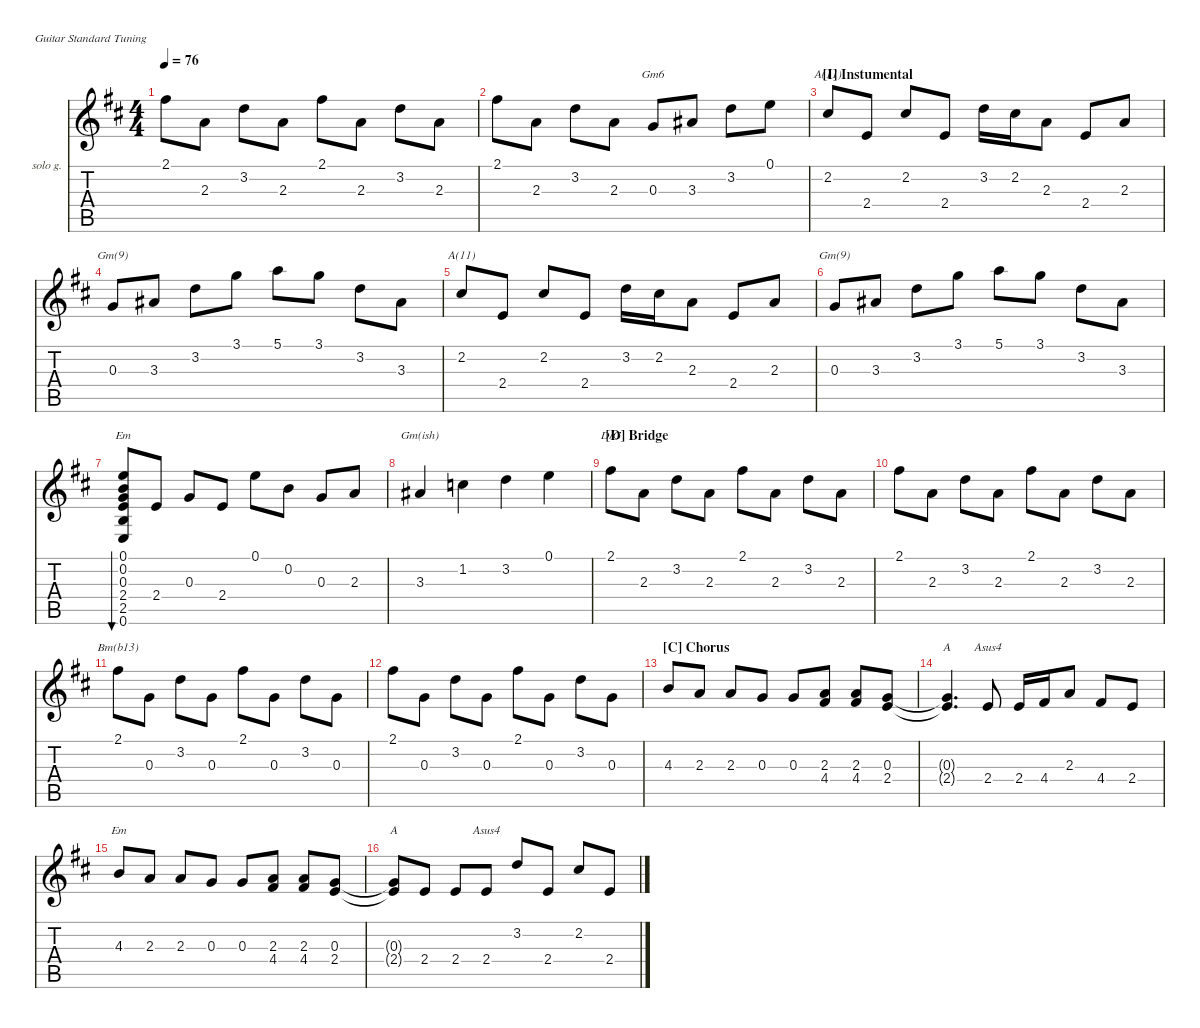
\defaultSystemsLayout 4
\hideDynamics
\bracketExtendMode nobrackets
\firstSystemTrackNameOrientation horizontal
\otherSystemsTrackNameOrientation horizontal
\track ("solo guitar" "solo g.") {solo instrument electricguitarclean}
\staff {score tabs}
\tuning (E4 B3 G3 D3 A2 E2)
\chord ("Gm6" x x 0 x x x) {showdiagram false showfingering false}
\chord ("A" x x 0 2 x x) {showdiagram false showfingering false}
\chord ("Asus4" x x x 2 x x) {showdiagram false showfingering false}
\chord ("Em" x x 4 x x x) {showdiagram false showfingering false}
\chord ("A(11)" x 2 x x x x) {showdiagram false showfingering false}
\chord ("Gm(9)" x x 0 x x x) {showdiagram false showfingering false}
\chord ("Em" 0 0 0 2 2 0) {showdiagram false showfingering false}
\chord ("Gm(ish)" x x 3 x x x) {showdiagram false showfingering false}
\chord ("D/G" 2 x x x x x) {showdiagram false showfingering false}
\chord ("Bm(b13)" 2 x x x x x) {showdiagram false showfingering false}
\ts (4 4)
\tempo 76
\clef g2
\ks d
2.1{acc #}.8{dy p beam Down} 2.3{acc forcenatural}.8{beam Down} 3.2{acc forcenatural}.8{beam Down} 2.3{acc forcenatural}.8{beam Down} 2.1{acc #}.8{beam Down} 2.3{acc forcenatural}.8{beam Down} 3.2{acc forcenatural}.8{beam Down} 2.3{acc forcenatural}.8{beam Down} |
2.1{acc #}.8{beam Down} 2.3{acc forcenatural}.8{beam Down} 3.2{acc forcenatural}.8{beam Down} 2.3{acc forcenatural}.8{beam Down} 0.3{acc forcenatural}.8{ch "Gm6" beam Up} 3.3{acc #}.8{beam Up} 3.2{acc forcenatural}.8{beam Down} 0.1{acc forcenatural}.8{beam Down} |
\section ("I" "Instumental")
2.2{acc #}.8{ch "A(11)" beam Up} 2.4{acc forcenatural}.8{beam Up} 2.2{acc #}.8{beam Up} 2.4{acc forcenatural}.8{beam Up} 3.2{acc forcenatural}.16{beam Down} 2.2{acc #}.16{beam Down} 2.3{acc forcenatural}.8{beam Down} 2.4{acc forcenatural}.8{beam Up} 2.3{acc forcenatural}.8{beam Up} |
0.3{acc forcenatural}.8{ch "Gm(9)" beam Up} 3.3{acc #}.8{beam Up} 3.2{acc forcenatural}.8{beam Down} 3.1{acc forcenatural}.8{beam Down} 5.1{acc forcenatural}.8{beam Down} 3.1{acc forcenatural}.8{beam Down} 3.2{acc forcenatural}.8{beam Down} 3.3{acc #}.8{beam Down} |
2.2{acc #}.8{ch "A(11)" beam Up} 2.4{acc forcenatural}.8{beam Up} 2.2{acc #}.8{beam Up} 2.4{acc forcenatural}.8{beam Up} 3.2{acc forcenatural}.16{beam Down} 2.2{acc #}.16{beam Down} 2.3{acc forcenatural}.8{beam Down} 2.4{acc forcenatural}.8{beam Up} 2.3{acc forcenatural}.8{beam Up} |
0.3{acc forcenatural}.8{ch "Gm(9)" beam Up} 3.3{acc #}.8{beam Up} 3.2{acc forcenatural}.8{beam Down} 3.1{acc forcenatural}.8{beam Down} 5.1{acc forcenatural}.8{beam Down} 3.1{acc forcenatural}.8{beam Down} 3.2{acc forcenatural}.8{beam Down} 3.3{acc #}.8{beam Down} |
(2.4{acc forcenatural} 0.1{acc forcenatural} 0.2{acc forcenatural} 0.3{acc forcenatural} 2.5{acc forcenatural} 0.6{acc forcenatural}).8{bu 213 ch "Em" beam Up} 2.4{acc forcenatural}.8{beam Up} 0.3{acc forcenatural}.8{beam Up} 2.4{acc forcenatural}.8{beam Up} 0.1{acc forcenatural}.8{beam Down} 0.2{acc forcenatural}.8{beam Down} 0.3{acc forcenatural}.8{beam Up} 2.3{acc forcenatural}.8{beam Up} |
3.3{acc #}.4{ch "Gm(ish)" beam Up} 1.2{acc forcenatural}.4{beam Down} 3.2{acc forcenatural}.4{beam Down} 0.1{acc forcenatural}.4{beam Down} |
\section ("D" "Bridge")
2.1{acc #}.8{ch "D/G" beam Down} 2.3{acc forcenatural}.8{beam Down} 3.2{acc forcenatural}.8{beam Down} 2.3{acc forcenatural}.8{beam Down} 2.1{acc #}.8{beam Down} 2.3{acc forcenatural}.8{beam Down} 3.2{acc forcenatural}.8{beam Down} 2.3{acc forcenatural}.8{beam Down} |
2.1{acc #}.8{beam Down} 2.3{acc forcenatural}.8{beam Down} 3.2{acc forcenatural}.8{beam Down} 2.3{acc forcenatural}.8{beam Down} 2.1{acc #}.8{beam Down} 2.3{acc forcenatural}.8{beam Down} 3.2{acc forcenatural}.8{beam Down} 2.3{acc forcenatural}.8{beam Down} |
2.1{acc #}.8{ch "Bm(b13)" beam Down} 0.3{acc forcenatural}.8{beam Down} 3.2{acc forcenatural}.8{beam Down} 0.3{acc forcenatural}.8{beam Down} 2.1{acc #}.8{beam Down} 0.3{acc forcenatural}.8{beam Down} 3.2{acc forcenatural}.8{beam Down} 0.3{acc forcenatural}.8{beam Down} |
2.1{acc #}.8{beam Down} 0.3{acc forcenatural}.8{beam Down} 3.2{acc forcenatural}.8{beam Down} 0.3{acc forcenatural}.8{beam Down} 2.1{acc #}.8{beam Down} 0.3{acc forcenatural}.8{beam Down} 3.2{acc forcenatural}.8{beam Down} 0.3{acc forcenatural}.8{beam Down} |
\section ("C" "Chorus")
4.3{acc forcenatural}.8{beam Up} 2.3{acc forcenatural}.8{beam Up} 2.3{acc forcenatural}.8{beam Up} 0.3{acc forcenatural}.8{beam Up} 0.3{acc forcenatural}.8{beam Up} (2.3{acc forcenatural} 4.4{acc #}).8{beam Up} (2.3{acc forcenatural} 4.4{acc #}).8{beam Up} (0.3{acc forcenatural} 2.4{acc forcenatural}).8{beam Up} |
(2.4{t acc forcenatural} 0.3{t acc forcenatural}).4{d ch "A" beam Up} 2.4{acc forcenatural}.8{ch "Asus4" beam Up} 2.4{acc forcenatural}.16{beam Up} 4.4{acc #}.16{beam Up} 2.3{acc forcenatural}.8{beam Up} 4.4{acc #}.8{beam Up} 2.4{acc forcenatural}.8{beam Up} |
4.3{acc forcenatural}.8{ch "Em" beam Up} 2.3{acc forcenatural}.8{beam Up} 2.3{acc forcenatural}.8{beam Up} 0.3{acc forcenatural}.8{beam Up} 0.3{acc forcenatural}.8{beam Up} (2.3{acc forcenatural} 4.4{acc #}).8{beam Up} (2.3{acc forcenatural} 4.4{acc #}).8{beam Up} (0.3{acc forcenatural} 2.4{acc forcenatural}).8{beam Up} |
(2.4{t acc forcenatural} 0.3{t acc forcenatural}).8{ch "A" beam Up} 2.4{acc forcenatural}.8{beam Up} 2.4{acc forcenatural}.8{beam Up} 2.4{acc forcenatural}.8{ch "Asus4" beam Up} 3.2{acc forcenatural}.8{beam Up} 2.4{acc forcenatural}.8{beam Up} 2.2{acc #}.8{beam Up} 2.4{acc forcenatural}.8{beam Up}
